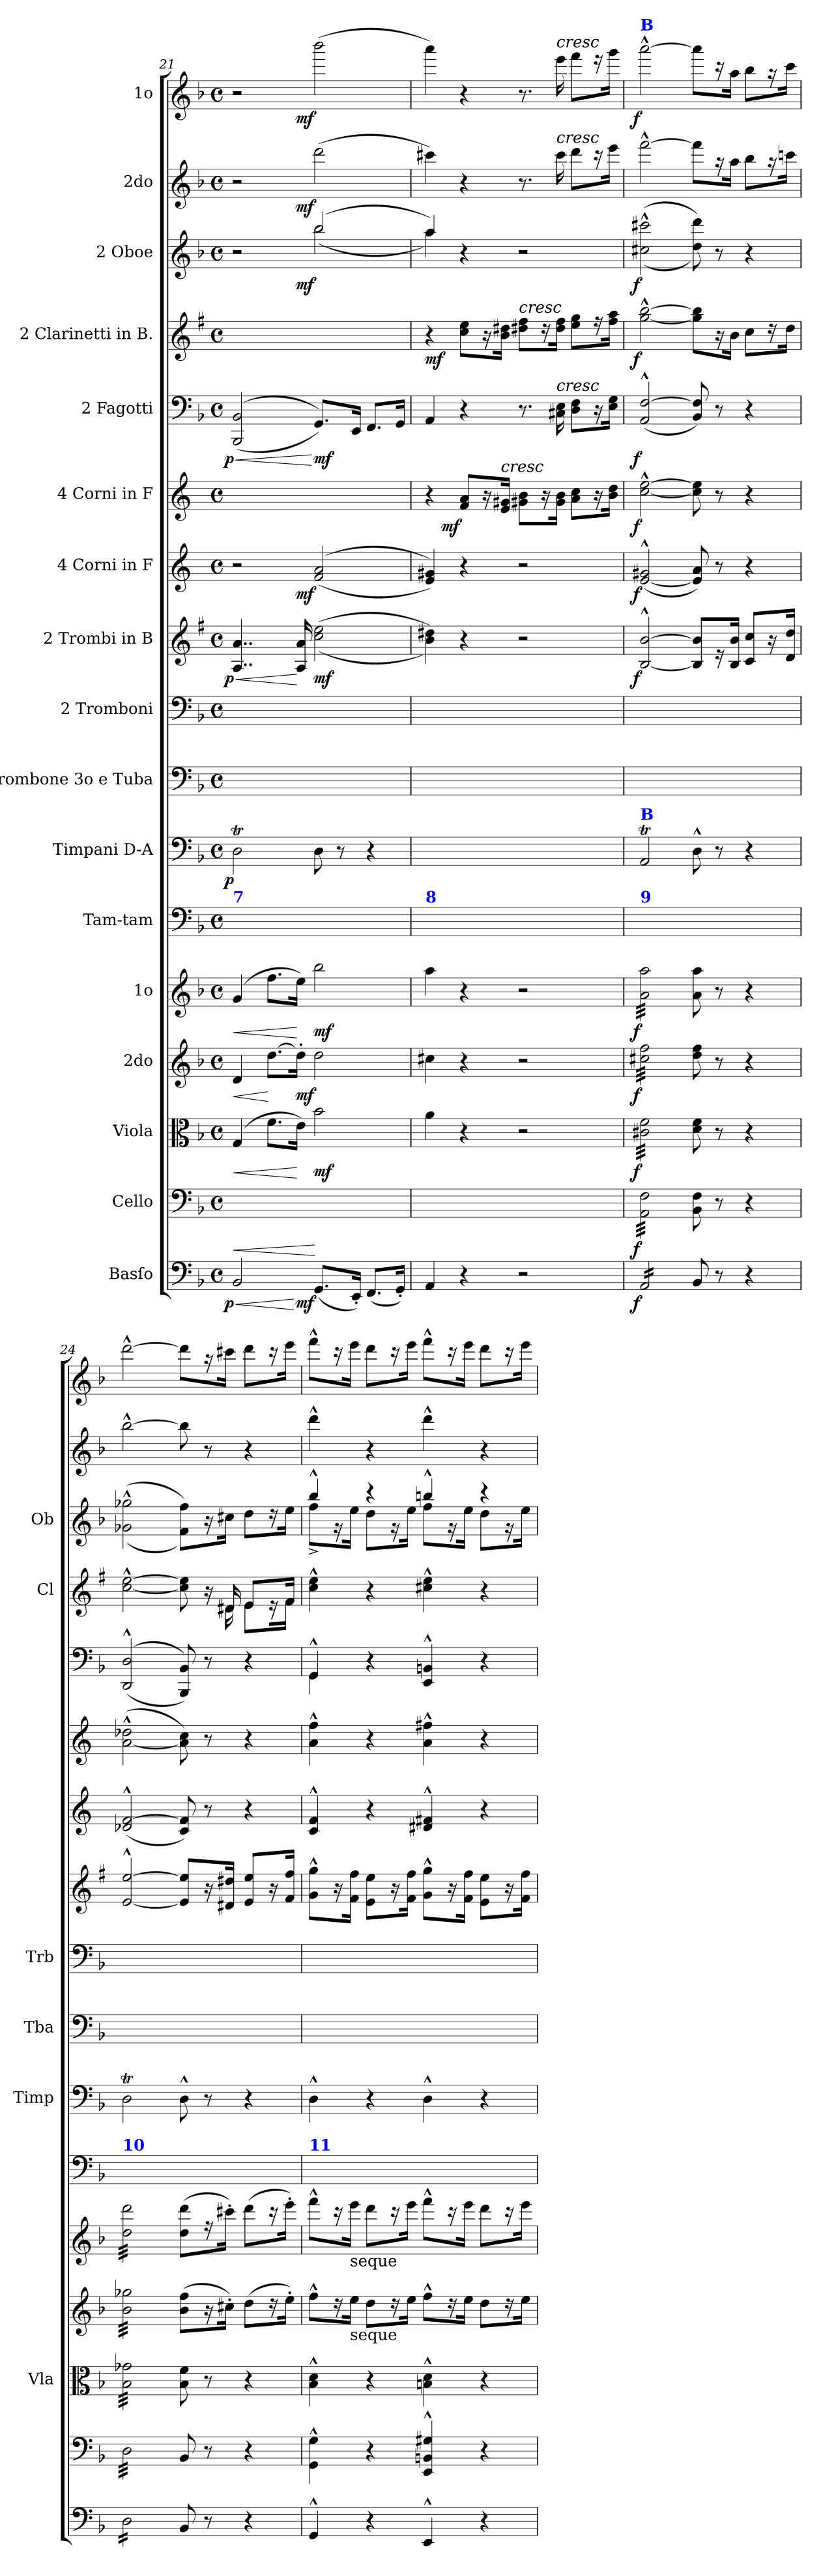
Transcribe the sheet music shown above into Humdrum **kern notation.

**kern	**dynam	**kern	**dynam	**kern	**dynam	**kern	**dynam	**kern	**dynam	**kern	**kern	**dynam	**kern	**kern	**kern	**dynam	**kern	**dynam	**kern	**dynam	**kern	**dynam	**kern	**dynam	**kern	**dynam	**kern	**dynam	**kern	**dynam
*part17	*part17	*part16	*part16	*part15	*part15	*part14	*part14	*part13	*part13	*part12	*part11	*part11	*part10	*part9	*part8	*part8	*part7	*part7	*part6	*part6	*part5	*part5	*part4	*part4	*part3	*part3	*part2	*part2	*part1	*part1
*staff17	*staff17	*staff16	*staff16	*staff15	*staff15	*staff14	*staff14	*staff13	*staff13	*staff12	*staff11	*staff11	*staff10	*staff9	*staff8	*staff8	*staff7	*staff7	*staff6	*staff6	*staff5	*staff5	*staff4	*staff4	*staff3	*staff3	*staff2	*staff2	*staff1	*staff1
*I"Basſo	*	*I"Cello	*	*I"Viola	*	*I"2do	*	*I"1o	*	*I"Tam-tam	*I"Timpani D-A	*	*I"Trombone 3o e Tuba	*I"2 Tromboni	*I"2 Trombi in B	*	*I"4 Corni in F	*	*I"4 Corni in F	*	*I"2 Fagotti	*	*I"2 Clarinetti in B.	*	*I"2 Oboe	*	*I"2do	*	*I"1o	*
*	*	*	*	*I'Vla	*	*	*	*	*	*	*I'Timp	*	*I'Tba	*I'Trb	*	*	*	*	*	*	*	*	*I'Cl	*	*I'Ob	*	*	*	*	*
*clefF4	*	*clefF4	*	*clefC3	*	*clefG2	*	*clefG2	*	*clefF4	*clefF4	*	*clefF4	*clefF4	*clefG2	*	*clefG2	*	*clefG2	*	*clefF4	*	*clefG2	*	*clefG2	*	*clefG2	*	*clefG2	*
*	*	*	*	*	*	*	*	*	*	*	*	*	*	*	*ITrd1c2	*	*ITrd4c7	*	*ITrd4c7	*	*	*	*ITrd1c2	*	*	*	*	*	*	*
*k[b-]	*	*k[b-]	*	*k[b-]	*	*k[b-]	*	*k[b-]	*	*k[b-]	*k[b-]	*	*k[b-]	*k[b-]	*k[b-]	*	*k[b-]	*	*k[b-]	*	*k[b-]	*	*k[b-]	*	*k[b-]	*	*k[b-]	*	*k[b-]	*
*d:	*	*d:	*	*d:	*	*d:	*	*d:	*	*d:	*d:	*	*d:	*d:	*d:	*	*d:	*	*d:	*	*d:	*	*d:	*	*d:	*	*d:	*	*d:	*
*M4/4	*	*M4/4	*	*M4/4	*	*M4/4	*	*M4/4	*	*M4/4	*M4/4	*	*M4/4	*M4/4	*M4/4	*	*M4/4	*	*M4/4	*	*M4/4	*	*M4/4	*	*M4/4	*	*M4/4	*	*M4/4	*
*met(c)	*	*met(c)	*	*met(c)	*	*met(c)	*	*met(c)	*	*met(c)	*met(c)	*	*met(c)	*met(c)	*met(c)	*	*met(c)	*	*met(c)	*	*met(c)	*	*met(c)	*	*met(c)	*	*met(c)	*	*met(c)	*
=21	=21	=21	=21	=21	=21	=21	=21	=21	=21	=21	=21	=21	=21	=21	=21	=21	=21	=21	=21	=21	=21	=21	=21	=21	=21	=21	=21	=21	=21	=21
!	!	!	!	!	!	!	!	!	!	!LO:TX:a:B:color=blue:t=7	!	!	!	!	!	!	!	!	!	!	!	!	!	!	!	!	!	!	!	!
!	!LO:HP:b	!	!LO:HP:b	!	!LO:HP:b	!	!LO:HP:b	!	!LO:HP:b	!	!	!	!	!	!	!LO:HP:b	!	!	!	!	!	!LO:HP:b	!	!	!	!	!	!	!	!
*	*	*	*	*	*	*	*	*	*	*	*	*	*	*	*	*	*	*	*	*	*	*	*	*	*^	*	*	*	*	*
!	!LO:DY:n=1:rj	!	!	!	!	!	!	!	!	!	!	!LO:DY:rj	!	!	!	!LO:DY:n=1:rj	!	!	!	!	!	!LO:DY:n=1:rj	!	!	!	!	!	!	!	!	!
2BB-/	< p	2BB-/yy	<	(>4G/	<	4d/	<	(>4g/	<	1ryy	2DT\	p	1ryy	1ryy	4..G/ 4..g/	< p	2r	.	1ryy	.	(>(<2BBB-/ 2BB-/	< p	1ryy	.	2r	2ryy	.	2r	.	2r	.
.	.	.	.	8.f\L	.	[8.dd\L	[	8.ff\L	.	.	.	.	.	.	.	.	.	.	.	.	.	.	.	.	.	.	.	.	.	.	.
.	.	.	.	16e\Jk)	[	16dd'\Jk]	.	16ee\Jk)	[	.	.	.	.	.	16G/ 16g/	[	.	.	.	.	.	.	.	.	.	.	.	.	.	.	.
!	!LO:DY:n=2:rj	!	!	!	!	!	!LO:DY:rj	!	!	!	!	!	!	!	!	!	!	!LO:DY:rj	!	!	!	!	!	!	!	!	!LO:DY:rj	!	!LO:DY:rj	!	!LO:DY:rj
(<8.GG/L	[ mf	(<8.GG/Lyy	[	2b-\	mf	2dd\	mf	2bb-\	mf	.	8D\	.	.	.	(>(<2b-\ 2dd\	mf	(>(<2B-/ 2d/	mf	.	.	8.GG/L))	[ mf	.	.	(>2bb-/	(<2bb-\	mf	(>2ddd\	mf	(>2bbb-\	mf
.	.	.	.	.	.	.	.	.	.	.	8r	.	.	.	.	.	.	.	.	.	.	.	.	.	.	.	.	.	.	.	.
16EE'</Jk)	.	16EE'</Jkyy)	.	.	.	.	.	.	.	.	.	.	.	.	.	.	.	.	.	.	16EE/Jk	.	.	.	.	.	.	.	.	.	.
(<8.FF/L	.	(<8.FF/Lyy	.	.	.	.	.	.	.	.	4r	.	.	.	.	.	.	.	.	.	8.FF/L	.	.	.	.	.	.	.	.	.	.
16GG'</Jk)	.	16GG'</Jkyy)	.	.	.	.	.	.	.	.	.	.	.	.	.	.	.	.	.	.	16GG/Jk	.	.	.	.	.	.	.	.	.	.
=22	=22	=22	=22	=22	=22	=22	=22	=22	=22	=22	=22	=22	=22	=22	=22	=22	=22	=22	=22	=22	=22	=22	=22	=22	=22	=22	=22	=22	=22	=22	=22
!	!	!	!	!	!	!	!	!	!	!LO:TX:a:B:color=blue:t=8	!	!	!	!	!	!	!	!	!	!	!	!	!	!	!	!	!	!	!	!	!
4AA/	.	4AA/yy	.	4a\	.	4cc#X\	.	4aa\	.	1ryy	1ryy	.	1ryy	1ryy	4a\ 4cc#X\))	.	4A/ 4c#X/))	.	4r	.	4AA/	.	4r	mf	4aa/)	4aa\)	.	4ccc#X\)	.	4aaa\)	.
!	!	!	!	!	!	!	!	!	!	!	!	!	!	!	!	!	!	!	!	!LO:DY:rj	!	!	!	!	!	!	!	!	!	!	!
4r	.	4ryy	.	4r	.	4r	.	4r	.	.	.	.	.	.	4r	.	4r	.	8B-/ 8d/L	mf	4r	.	8b-\ 8dd\L	.	4r	4ryy	.	4r	.	4r	.
.	.	.	.	.	.	.	.	.	.	.	.	.	.	.	.	.	.	.	16r	.	.	.	16r	.	.	.	.	.	.	.	.
!	!	!	!	!	!	!	!	!	!	!	!	!	!	!	!	!	!	!	!LO:TX:i:t=cresc	!	!	!	!	!	!	!	!	!	!	!	!
.	.	.	.	.	.	.	.	.	.	.	.	.	.	.	.	.	.	.	16A/ 16c#X/Jk	.	.	.	16a\ 16cc#X\Jk	.	.	.	.	.	.	.	.
!	!	!	!	!	!	!	!	!	!	!	!	!	!	!	!	!	!	!	!	!	!	!	!LO:TX:i:t=cresc	!	!	!	!	!	!	!	!
2r	.	2ryy	.	2r	.	2r	.	2r	.	.	.	.	.	.	2r	.	2r	.	8c#X\ 8e\L	.	8.r	.	8cc#X\ 8ee\L	.	2r	2ryy	.	8.r	.	8.r	.
.	.	.	.	.	.	.	.	.	.	.	.	.	.	.	.	.	.	.	16r	.	.	.	16r	.	.	.	.	.	.	.	.
!	!	!	!	!	!	!	!	!	!	!	!	!	!	!	!	!	!	!	!	!	!	!	!	!	!	!	!	!	!	!LO:TX:i:t=cresc	!
!	!	!	!	!	!	!	!	!	!	!	!	!	!	!	!	!	!	!	!	!	!	!	!	!	!	!	!	!LO:TX:i:t=cresc	!	!	!
!	!	!	!	!	!	!	!	!	!	!	!	!	!	!	!	!	!	!	!	!	!LO:TX:i:t=cresc	!	!	!	!	!	!	!	!	!	!
.	.	.	.	.	.	.	.	.	.	.	.	.	.	.	.	.	.	.	16c#\ 16e\Jk	.	16C#X\ 16E\	.	16cc#\ 16ee\Jk	.	.	.	.	16ccc#\	.	16eee\	.
.	.	.	.	.	.	.	.	.	.	.	.	.	.	.	.	.	.	.	8d\ 8f\L	.	8D\ 8F\L	.	8dd\ 8ff\L	.	.	.	.	8ddd\L	.	8fff\L	.
.	.	.	.	.	.	.	.	.	.	.	.	.	.	.	.	.	.	.	16r	.	16r	.	16r	.	.	.	.	16r	.	16r	.
.	.	.	.	.	.	.	.	.	.	.	.	.	.	.	.	.	.	.	16e\ 16g\Jk	.	16E\ 16G\Jk	.	16ee\ 16gg\Jk	.	.	.	.	16eee\Jk	.	16ggg\Jk	.
*	*	*	*	*	*	*	*	*	*	*	*	*	*	*	*	*	*	*	*	*	*	*	*	*	*v	*v	*	*	*	*	*
=23	=23	=23	=23	=23	=23	=23	=23	=23	=23	=23	=23	=23	=23	=23	=23	=23	=23	=23	=23	=23	=23	=23	=23	=23	=23	=23	=23	=23	=23	=23
!	!	!	!	!	!	!	!	!	!	!	!	!	!	!	!	!	!	!	!	!	!	!	!	!	!	!	!	!	!LO:TX:a:B:color=blue:t=B	!
!	!	!	!	!	!	!	!	!	!	!	!LO:TX:a:B:color=blue:t=B	!	!	!	!	!	!	!	!	!	!	!	!	!	!	!	!	!	!	!
!	!	!	!	!	!	!	!	!	!	!LO:TX:a:B:color=blue:t=9	!	!	!	!	!	!	!	!	!	!	!	!	!	!	!	!	!	!	!	!
!LO:TX:b:B:color=blue:t=B	!	!	!	!	!	!	!	!	!	!	!	!	!	!	!	!	!	!	!	!	!	!	!	!	!	!	!	!	!	!
!	!LO:DY:rj	!	!LO:DY:rj	!	!LO:DY:rj	!	!LO:DY:rj	!	!LO:DY:rj	!	!	!	!	!	!	!LO:DY:rj	!	!LO:DY:rj	!	!LO:DY:rj	!	!LO:DY:rj	!	!LO:DY:rj	!	!LO:DY:rj	!	!	!	!LO:DY:rj
*tremolo	*	*	*	*	*	*	*	*	*	*	*	*	*	*	*	*	*	*	*	*	*	*	*	*	*	*	*	*	*	*
*	*	*tremolo	*	*	*	*	*	*	*	*	*	*	*	*	*	*	*	*	*	*	*	*	*	*	*	*	*	*	*	*
*	*	*	*	*tremolo	*	*	*	*	*	*	*	*	*	*	*	*	*	*	*	*	*	*	*	*	*	*	*	*	*	*
*	*	*	*	*	*	*tremolo	*	*	*	*	*	*	*	*	*	*	*	*	*	*	*	*	*	*	*	*	*	*	*	*
*	*	*	*	*	*	*	*	*tremolo	*	*	*	*	*	*	*	*	*	*	*	*	*	*	*	*	*	*	*	*	*	*
16AA/LL	f	32AA\ 32F\LLL	f	32c#X\ 32f\LLL	f	32cc#X\ 32ff\LLL	f	32a\ 32aa\LLL	f	1ryy	2AAt/	.	1ryy	1ryy	[2A^^>/ [2a^^>/	f	(>[2A^^>/ 2c#X^^>/	f	[2f^^>\ [2a^^>\	f	(<2AA^^>/ [2F^^>/	f	[2ff^^>\ [2aa^^>\	f	(>(<2cc#X^^\ 2ccc#X^^\	f	[2fff^^>\	.	[2aaa^^>\	f
.	.	32AA\ 32F\	.	32c#X\ 32f\	.	32cc#X\ 32ff\	.	32a\ 32aa\	.	.	.	.	.	.	.	.	.	.	.	.	.	.	.	.	.	.	.	.	.	.
16AA/	.	32AA\ 32F\	.	32c#X\ 32f\	.	32cc#X\ 32ff\	.	32a\ 32aa\	.	.	.	.	.	.	.	.	.	.	.	.	.	.	.	.	.	.	.	.	.	.
.	.	32AA\ 32F\	.	32c#X\ 32f\	.	32cc#X\ 32ff\	.	32a\ 32aa\	.	.	.	.	.	.	.	.	.	.	.	.	.	.	.	.	.	.	.	.	.	.
16AA/	.	32AA\ 32F\	.	32c#X\ 32f\	.	32cc#X\ 32ff\	.	32a\ 32aa\	.	.	.	.	.	.	.	.	.	.	.	.	.	.	.	.	.	.	.	.	.	.
.	.	32AA\ 32F\	.	32c#X\ 32f\	.	32cc#X\ 32ff\	.	32a\ 32aa\	.	.	.	.	.	.	.	.	.	.	.	.	.	.	.	.	.	.	.	.	.	.
16AA/	.	32AA\ 32F\	.	32c#X\ 32f\	.	32cc#X\ 32ff\	.	32a\ 32aa\	.	.	.	.	.	.	.	.	.	.	.	.	.	.	.	.	.	.	.	.	.	.
.	.	32AA\ 32F\	.	32c#X\ 32f\	.	32cc#X\ 32ff\	.	32a\ 32aa\	.	.	.	.	.	.	.	.	.	.	.	.	.	.	.	.	.	.	.	.	.	.
16AA/	.	32AA\ 32F\	.	32c#X\ 32f\	.	32cc#X\ 32ff\	.	32a\ 32aa\	.	.	.	.	.	.	.	.	.	.	.	.	.	.	.	.	.	.	.	.	.	.
.	.	32AA\ 32F\	.	32c#X\ 32f\	.	32cc#X\ 32ff\	.	32a\ 32aa\	.	.	.	.	.	.	.	.	.	.	.	.	.	.	.	.	.	.	.	.	.	.
16AA/	.	32AA\ 32F\	.	32c#X\ 32f\	.	32cc#X\ 32ff\	.	32a\ 32aa\	.	.	.	.	.	.	.	.	.	.	.	.	.	.	.	.	.	.	.	.	.	.
.	.	32AA\ 32F\	.	32c#X\ 32f\	.	32cc#X\ 32ff\	.	32a\ 32aa\	.	.	.	.	.	.	.	.	.	.	.	.	.	.	.	.	.	.	.	.	.	.
16AA/	.	32AA\ 32F\	.	32c#X\ 32f\	.	32cc#X\ 32ff\	.	32a\ 32aa\	.	.	.	.	.	.	.	.	.	.	.	.	.	.	.	.	.	.	.	.	.	.
.	.	32AA\ 32F\	.	32c#X\ 32f\	.	32cc#X\ 32ff\	.	32a\ 32aa\	.	.	.	.	.	.	.	.	.	.	.	.	.	.	.	.	.	.	.	.	.	.
16AA/JJ	.	32AA\ 32F\	.	32c#X\ 32f\	.	32cc#X\ 32ff\	.	32a\ 32aa\	.	.	.	.	.	.	.	.	.	.	.	.	.	.	.	.	.	.	.	.	.	.
*Xtremolo	*	*	*	*	*	*	*	*	*	*	*	*	*	*	*	*	*	*	*	*	*	*	*	*	*	*	*	*	*	*
.	.	32AA\ 32F\JJJ	.	32c#X\ 32f\JJJ	.	32cc#X\ 32ff\JJJ	.	32a\ 32aa\JJJ	.	.	.	.	.	.	.	.	.	.	.	.	.	.	.	.	.	.	.	.	.	.
*	*	*	*	*	*	*	*	*Xtremolo	*	*	*	*	*	*	*	*	*	*	*	*	*	*	*	*	*	*	*	*	*	*
*	*	*	*	*	*	*Xtremolo	*	*	*	*	*	*	*	*	*	*	*	*	*	*	*	*	*	*	*	*	*	*	*	*
*	*	*	*	*Xtremolo	*	*	*	*	*	*	*	*	*	*	*	*	*	*	*	*	*	*	*	*	*	*	*	*	*	*
*	*	*Xtremolo	*	*	*	*	*	*	*	*	*	*	*	*	*	*	*	*	*	*	*	*	*	*	*	*	*	*	*	*
8BB-/	.	8BB-\ 8F\	.	8d\ 8f\	.	8dd\ 8ff\	.	8a\ 8aa\	.	.	8D^^>\	.	.	.	8A]/ 8a]/L	.	8A]/ 8d/)	.	8f]\ 8a]\	.	8BB-/ 8F]/)	.	8ff]\ 8aa]\L	.	8dd\ 8ddd\))	.	8fff\L]	.	8aaa\L]	.
8r	.	8r	.	8r	.	8r	.	8r	.	.	8r	.	.	.	16r	.	8r	.	8r	.	8r	.	16r	.	8r	.	16r	.	16r	.
.	.	.	.	.	.	.	.	.	.	.	.	.	.	.	16A/ 16a/Jk	.	.	.	.	.	.	.	16a\Jk	.	.	.	16aa\Jk	.	16aa\Jk	.
4r	.	4r	.	4r	.	4r	.	4r	.	.	4r	.	.	.	8B-/ 8b-/L	.	4r	.	4r	.	4r	.	8b-\L	.	4r	.	8bb-\L	.	8bb-\L	.
.	.	.	.	.	.	.	.	.	.	.	.	.	.	.	16r	.	.	.	.	.	.	.	16r	.	.	.	16r	.	16r	.
.	.	.	.	.	.	.	.	.	.	.	.	.	.	.	16c/ 16cc/Jk	.	.	.	.	.	.	.	16cc\Jk	.	.	.	16cccn\Jk	.	16ccc\Jk	.
=24	=24	=24	=24	=24	=24	=24	=24	=24	=24	=24	=24	=24	=24	=24	=24	=24	=24	=24	=24	=24	=24	=24	=24	=24	=24	=24	=24	=24	=24	=24
*	*	*	*	*	*	*	*	*	*	*	*	*	*	*	*	*	*	*	*	*	*	*	*^	*	*	*	*	*	*	*
!	!	!	!	!	!	!	!	!	!	!LO:TX:a:B:color=blue:t=10	!	!	!	!	!	!	!	!	!	!	!	!	!	!	!	!	!	!	!	!	!
*tremolo	*	*	*	*	*	*	*	*	*	*	*	*	*	*	*	*	*	*	*	*	*	*	*	*	*	*	*	*	*	*	*
*	*	*tremolo	*	*	*	*	*	*	*	*	*	*	*	*	*	*	*	*	*	*	*	*	*	*	*	*	*	*	*	*	*
*	*	*	*	*tremolo	*	*	*	*	*	*	*	*	*	*	*	*	*	*	*	*	*	*	*	*	*	*	*	*	*	*	*
*	*	*	*	*	*	*tremolo	*	*	*	*	*	*	*	*	*	*	*	*	*	*	*	*	*	*	*	*	*	*	*	*	*
*	*	*	*	*	*	*	*	*tremolo	*	*	*	*	*	*	*	*	*	*	*	*	*	*	*	*	*	*	*	*	*	*	*
16D\LL	.	32D\LLL	.	32B-\ 32g-X\LLL	.	32b-\ 32gg-X\LLL	.	32dd\ 32ddd\LLL	.	1ryy	2DT\	.	1ryy	1ryy	[2d^^>/ [2dd^^>/	.	(<2G-X^^>/ [2B-^^>/	.	(>[2d^^>\ 2g-X^^>\	.	(>(<2DD^^>/ 2D^^>/	.	[2b-^^>\ [2dd^^>\	2ryy	.	(>(<2g-X^^>\ 2gg-X^^>\	.	[2bb-^^>\	.	[2ddd^^>\	.
.	.	32D\	.	32B-\ 32g-X\	.	32b-\ 32gg-X\	.	32dd\ 32ddd\	.	.	.	.	.	.	.	.	.	.	.	.	.	.	.	.	.	.	.	.	.	.	.
16D\	.	32D\	.	32B-\ 32g-X\	.	32b-\ 32gg-X\	.	32dd\ 32ddd\	.	.	.	.	.	.	.	.	.	.	.	.	.	.	.	.	.	.	.	.	.	.	.
.	.	32D\	.	32B-\ 32g-X\	.	32b-\ 32gg-X\	.	32dd\ 32ddd\	.	.	.	.	.	.	.	.	.	.	.	.	.	.	.	.	.	.	.	.	.	.	.
16D\	.	32D\	.	32B-\ 32g-X\	.	32b-\ 32gg-X\	.	32dd\ 32ddd\	.	.	.	.	.	.	.	.	.	.	.	.	.	.	.	.	.	.	.	.	.	.	.
.	.	32D\	.	32B-\ 32g-X\	.	32b-\ 32gg-X\	.	32dd\ 32ddd\	.	.	.	.	.	.	.	.	.	.	.	.	.	.	.	.	.	.	.	.	.	.	.
16D\	.	32D\	.	32B-\ 32g-X\	.	32b-\ 32gg-X\	.	32dd\ 32ddd\	.	.	.	.	.	.	.	.	.	.	.	.	.	.	.	.	.	.	.	.	.	.	.
.	.	32D\	.	32B-\ 32g-X\	.	32b-\ 32gg-X\	.	32dd\ 32ddd\	.	.	.	.	.	.	.	.	.	.	.	.	.	.	.	.	.	.	.	.	.	.	.
16D\	.	32D\	.	32B-\ 32g-X\	.	32b-\ 32gg-X\	.	32dd\ 32ddd\	.	.	.	.	.	.	.	.	.	.	.	.	.	.	.	.	.	.	.	.	.	.	.
.	.	32D\	.	32B-\ 32g-X\	.	32b-\ 32gg-X\	.	32dd\ 32ddd\	.	.	.	.	.	.	.	.	.	.	.	.	.	.	.	.	.	.	.	.	.	.	.
16D\	.	32D\	.	32B-\ 32g-X\	.	32b-\ 32gg-X\	.	32dd\ 32ddd\	.	.	.	.	.	.	.	.	.	.	.	.	.	.	.	.	.	.	.	.	.	.	.
.	.	32D\	.	32B-\ 32g-X\	.	32b-\ 32gg-X\	.	32dd\ 32ddd\	.	.	.	.	.	.	.	.	.	.	.	.	.	.	.	.	.	.	.	.	.	.	.
16D\	.	32D\	.	32B-\ 32g-X\	.	32b-\ 32gg-X\	.	32dd\ 32ddd\	.	.	.	.	.	.	.	.	.	.	.	.	.	.	.	.	.	.	.	.	.	.	.
.	.	32D\	.	32B-\ 32g-X\	.	32b-\ 32gg-X\	.	32dd\ 32ddd\	.	.	.	.	.	.	.	.	.	.	.	.	.	.	.	.	.	.	.	.	.	.	.
16D\JJ	.	32D\	.	32B-\ 32g-X\	.	32b-\ 32gg-X\	.	32dd\ 32ddd\	.	.	.	.	.	.	.	.	.	.	.	.	.	.	.	.	.	.	.	.	.	.	.
*Xtremolo	*	*	*	*	*	*	*	*	*	*	*	*	*	*	*	*	*	*	*	*	*	*	*	*	*	*	*	*	*	*	*
.	.	32D\JJJ	.	32B-\ 32g-X\JJJ	.	32b-\ 32gg-X\JJJ	.	32dd\ 32ddd\JJJ	.	.	.	.	.	.	.	.	.	.	.	.	.	.	.	.	.	.	.	.	.	.	.
*	*	*	*	*	*	*	*	*Xtremolo	*	*	*	*	*	*	*	*	*	*	*	*	*	*	*	*	*	*	*	*	*	*	*
*	*	*	*	*	*	*Xtremolo	*	*	*	*	*	*	*	*	*	*	*	*	*	*	*	*	*	*	*	*	*	*	*	*	*
*	*	*	*	*Xtremolo	*	*	*	*	*	*	*	*	*	*	*	*	*	*	*	*	*	*	*	*	*	*	*	*	*	*	*
*	*	*Xtremolo	*	*	*	*	*	*	*	*	*	*	*	*	*	*	*	*	*	*	*	*	*	*	*	*	*	*	*	*	*
8BB-/	.	8BB-/	.	8B-\ 8f\	.	(>8b-\ 8ff\L	.	(>8dd\ 8ddd\L	.	.	8D^^>\	.	.	.	8d]/ 8dd]/L	.	8F/ 8B-]/)	.	8d]\ 8f\)	.	8BBB-/ 8BB-/))	.	8b-]\ 8dd]\	8ryy	.	8f\ 8ff\L))	.	8bb-\]	.	8ddd\L]	.
8r	.	8r	.	8r	.	16r	.	16r	.	.	8r	.	.	.	16r	.	8r	.	8r	.	8r	.	16r	16ryy	.	16r	.	8r	.	16r	.
.	.	.	.	.	.	16cc#X'>\Jk)	.	16ccc#X'>\Jk)	.	.	.	.	.	.	16c#X/ 16cc#X/Jk	.	.	.	.	.	.	.	16c#X/	16c#X\	.	16cc#X\Jk	.	.	.	16ccc#X\Jk	.
4r	.	4r	.	4r	.	(>8dd\L	.	(>8ddd\L	.	.	4r	.	.	.	8d/ 8dd/L	.	4r	.	4r	.	4r	.	8d/L	8d\L	.	8dd\L	.	4r	.	8ddd\L	.
.	.	.	.	.	.	16r	.	16r	.	.	.	.	.	.	16r	.	.	.	.	.	.	.	16r	16ryy	.	16r	.	.	.	16r	.
.	.	.	.	.	.	16ee'>\Jk)	.	16eee'>\Jk)	.	.	.	.	.	.	16e/ 16ee/Jk	.	.	.	.	.	.	.	16e/Jk	16e\Jk	.	16ee\Jk	.	.	.	16eee\Jk	.
=25	=25	=25	=25	=25	=25	=25	=25	=25	=25	=25	=25	=25	=25	=25	=25	=25	=25	=25	=25	=25	=25	=25	=25	=25	=25	=25	=25	=25	=25	=25	=25
*	*	*	*	*	*	*	*	*	*	*	*	*	*	*	*	*	*	*	*	*	*^	*	*	*	*	*^	*	*	*	*	*
!	!	!	!	!	!	!	!	!	!	!LO:TX:a:B:color=blue:t=11	!	!	!	!	!	!	!	!	!	!	!	!	!	!	!	!	!	!	!	!	!	!	!
*	*	*	*	*	*	*	*	*	*	*	*	*	*	*	*	*	*	*	*	*	*	*	*	*v	*v	*	*	*	*	*	*	*	*
4GG^^>/	.	4GG^^>\ 4G^^>\	.	4B-^^>\ 4d^^>\	.	8ff^^>\L	.	8fff^^>\L	.	1ryy	4D^^>\	.	1ryy	1ryy	8f^^>\ 8ff^^>\L	.	4F^^>/ 4B-^^>/	.	4d^^>\ 4b-^^>\	.	4GG^^>/	4GG\	.	4b-^^>\ 4dd^^>\	.	4bb-^^>/	8ff^<\L	.	4ddd^^>\	.	8fff^^>\L	.
.	.	.	.	.	.	16r	.	16r	.	.	.	.	.	.	16r	.	.	.	.	.	.	.	.	.	.	.	16r	.	.	.	16r	.
!	!	!	!	!	!	!	!	!LO:TX:b:t=seque	!	!	!	!	!	!	!	!	!	!	!	!	!	!	!	!	!	!	!	!	!	!	!	!
!	!	!	!	!	!	!LO:TX:b:t=seque	!	!	!	!	!	!	!	!	!	!	!	!	!	!	!	!	!	!	!	!	!	!	!	!	!	!
.	.	.	.	.	.	16ee\Jk	.	16eee\Jk	.	.	.	.	.	.	16e\ 16ee\Jk	.	.	.	.	.	.	.	.	.	.	.	16ee\Jk	.	.	.	16eee\Jk	.
4r	.	4r	.	4r	.	8dd\L	.	8ddd\L	.	.	4r	.	.	.	8d\ 8dd\L	.	4r	.	4r	.	4r	4ryy	.	4r	.	4r	8dd\L	.	4r	.	8ddd\L	.
.	.	.	.	.	.	16r	.	16r	.	.	.	.	.	.	16r	.	.	.	.	.	.	.	.	.	.	.	16r	.	.	.	16r	.
.	.	.	.	.	.	16ee\Jk	.	16eee\Jk	.	.	.	.	.	.	16e\ 16ee\Jk	.	.	.	.	.	.	.	.	.	.	.	16ee\Jk	.	.	.	16eee\Jk	.
4EE^^>/	.	4EE^^>/ 4BBn^^>/ 4G#X^^>/	.	4Bn^^>\ 4d^^>\	.	8ff^^>\L	.	8fff^^>\L	.	.	4D^^>\	.	.	.	8f^^>\ 8ff^^>\L	.	4G#X^^>/ 4Bn^^>/	.	4d^^>\ 4bn^^>\	.	4EE^^>/ 4BBn^^>/	2ryy	.	4bn^^>\ 4dd^^>\	.	4bbn^^>/	8ff\L	.	4ddd^^>\	.	8fff^^>\L	.
.	.	.	.	.	.	16r	.	16r	.	.	.	.	.	.	16r	.	.	.	.	.	.	.	.	.	.	.	16r	.	.	.	16r	.
.	.	.	.	.	.	16ee\Jk	.	16eee\Jk	.	.	.	.	.	.	16e\ 16ee\Jk	.	.	.	.	.	.	.	.	.	.	.	16ee\Jk	.	.	.	16eee\Jk	.
4r	.	4r	.	4r	.	8dd\L	.	8ddd\L	.	.	4r	.	.	.	8d\ 8dd\L	.	4r	.	4r	.	4r	.	.	4r	.	4r	8dd\L	.	4r	.	8ddd\L	.
.	.	.	.	.	.	16r	.	16r	.	.	.	.	.	.	16r	.	.	.	.	.	.	.	.	.	.	.	16r	.	.	.	16r	.
.	.	.	.	.	.	16ee\Jk	.	16eee\Jk	.	.	.	.	.	.	16e\ 16ee\Jk	.	.	.	.	.	.	.	.	.	.	.	16ee\Jk	.	.	.	16eee\Jk	.
*	*	*	*	*	*	*	*	*	*	*	*	*	*	*	*	*	*	*	*	*	*v	*v	*	*	*	*v	*v	*	*	*	*	*
=	=	=	=	=	=	=	=	=	=	=	=	=	=	=	=	=	=	=	=	=	=	=	=	=	=	=	=	=	=	=
*-	*-	*-	*-	*-	*-	*-	*-	*-	*-	*-	*-	*-	*-	*-	*-	*-	*-	*-	*-	*-	*-	*-	*-	*-	*-	*-	*-	*-	*-	*-
